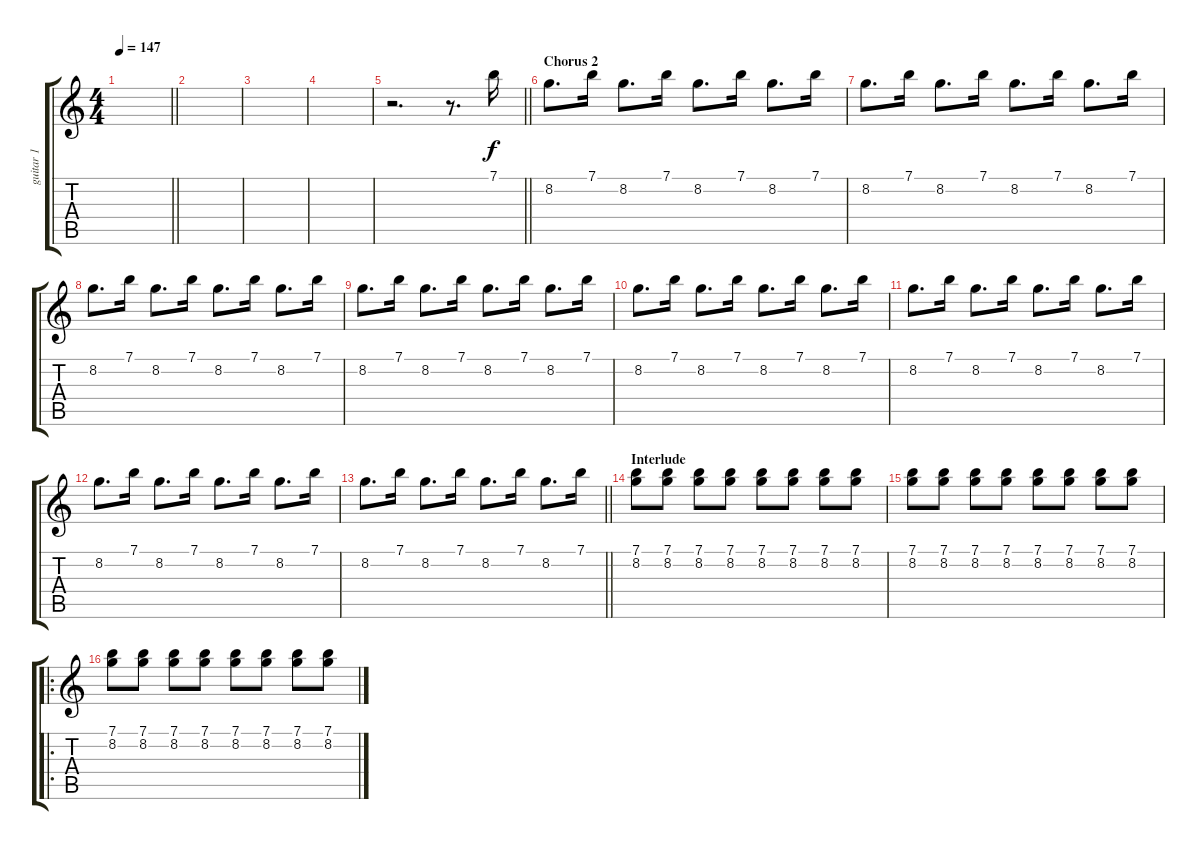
\track ("guitar 1" "guitar 1") {instrument distortionguitar}
\staff {score tabs}
\tuning (E4 B3 G3 D3 A2 E2) {hide}
\ts (4 4)
\tempo 147
\clef g2
\barLineRight lightlight
\ks c
|
|
|
|
\barLineRight lightlight
r.2{d} r.8{d} 7.1.16 |
\section ("" "Chorus 2")
8.2.8{d} 7.1.16 8.2.8{d} 7.1.16 8.2.8{d} 7.1.16 8.2.8{d} 7.1.16 |
8.2.8{d} 7.1.16 8.2.8{d} 7.1.16 8.2.8{d} 7.1.16 8.2.8{d} 7.1.16 |
8.2.8{d} 7.1.16 8.2.8{d} 7.1.16 8.2.8{d} 7.1.16 8.2.8{d} 7.1.16 |
8.2.8{d} 7.1.16 8.2.8{d} 7.1.16 8.2.8{d} 7.1.16 8.2.8{d} 7.1.16 |
8.2.8{d} 7.1.16 8.2.8{d} 7.1.16 8.2.8{d} 7.1.16 8.2.8{d} 7.1.16 |
8.2.8{d} 7.1.16 8.2.8{d} 7.1.16 8.2.8{d} 7.1.16 8.2.8{d} 7.1.16 |
8.2.8{d} 7.1.16 8.2.8{d} 7.1.16 8.2.8{d} 7.1.16 8.2.8{d} 7.1.16 |
\barLineRight lightlight
8.2.8{d} 7.1.16 8.2.8{d} 7.1.16 8.2.8{d} 7.1.16 8.2.8{d} 7.1.16 |
\section ("" "Interlude")
(7.1 8.2).8 (7.1 8.2).8 (7.1 8.2).8 (7.1 8.2).8 (7.1 8.2).8 (7.1 8.2).8 (7.1 8.2).8 (7.1 8.2).8 |
(7.1 8.2).8 (7.1 8.2).8 (7.1 8.2).8 (7.1 8.2).8 (7.1 8.2).8 (7.1 8.2).8 (7.1 8.2).8 (7.1 8.2).8 |
\ro
(7.1 8.2).8 (7.1 8.2).8 (7.1 8.2).8 (7.1 8.2).8 (7.1 8.2).8 (7.1 8.2).8 (7.1 8.2).8 (7.1 8.2).8
